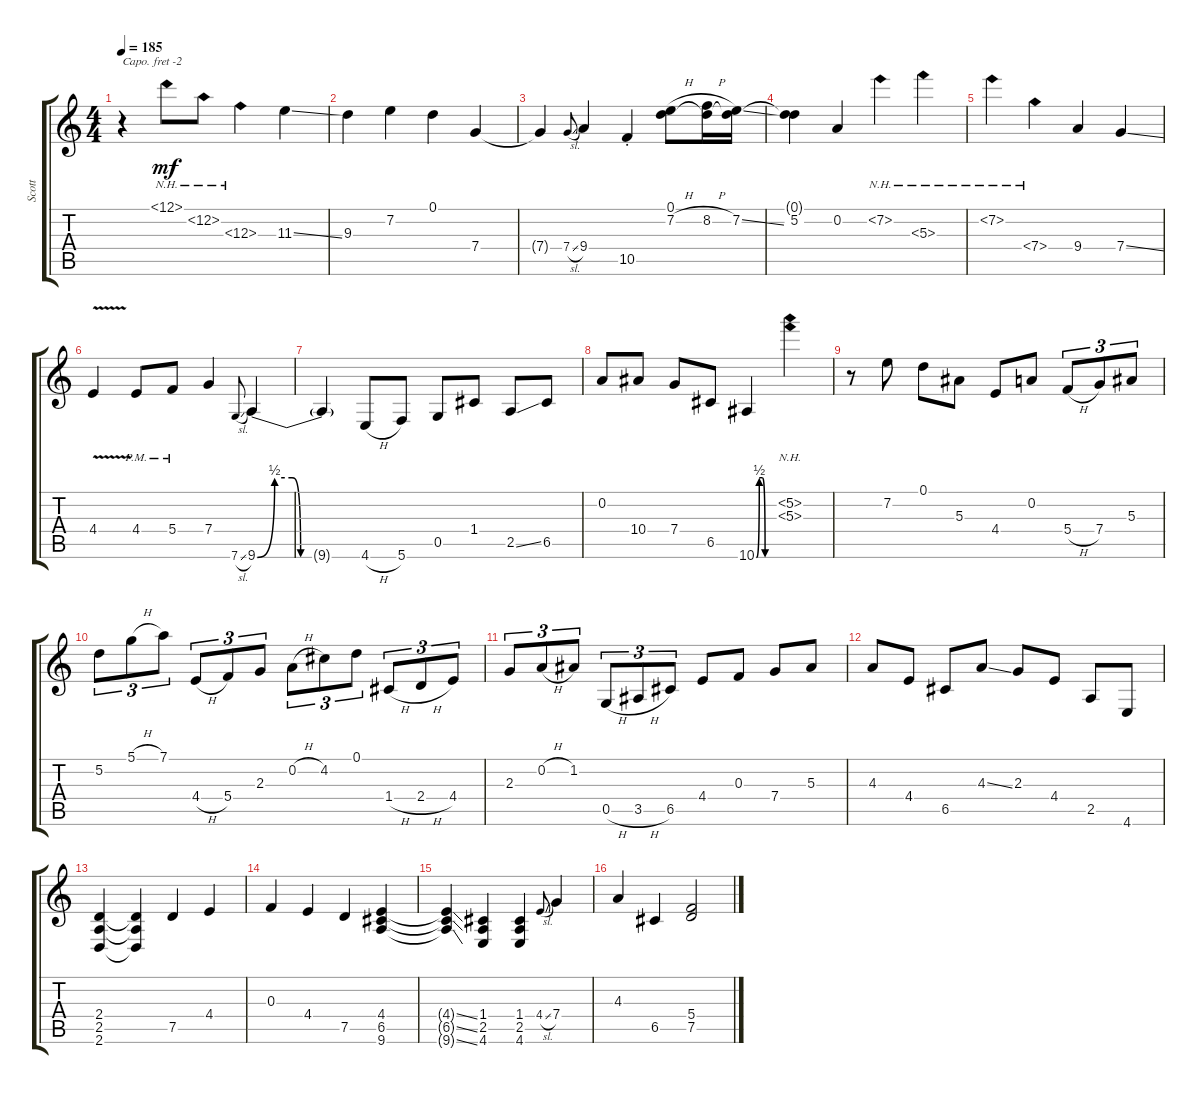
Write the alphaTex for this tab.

\track ("Scott" "Scott") {instrument overdrivenguitar}
\staff {score tabs}
\capo -2
\tuning (E4 B3 G3 D3 A2 D2) {hide}
\ts (4 4)
\tempo 185
\clef g2
\ks c
r.4{dy mf} 12.1{nh}.8 12.2{nh}.8 12.3{nh}.4 11.3{ss}.4 |
9.3.4 7.2.4 0.1.4 7.4.4 |
7.4{t}.4 7.4{sl}.8{gr onbeat} 9.4.4 10.5{st}.4 (0.1 7.2{h}).8 (0.1{t} 8.2{h}).16 (0.1{t} 7.2{ss}).16 |
(0.1{t} 5.2).4 0.2.4 7.2{nh}.4 5.3{nh}.4 |
7.2{nh}.4 7.4{nh}.4 9.4.4 7.4{ss}.4 |
4.4{v}.4 4.4{pm}.8 5.4{pm}.8 7.4.4 7.6{sl}.8{gr onbeat} 9.6{be (custom 0 0 10 2 20 2 25 0 60 0)}.4 |
9.6{t}.4 4.6{h}.8 5.6.8 0.5.8 1.4.8 2.5{ss}.8 6.5.8 |
0.2.8 10.4.8 7.4.8 6.5.8 10.6{be (custom 0 0 10 2 20 2 30 0 60 0)}.4 (5.2{nh} 5.3{nh}).4 |
r.8 7.2.8 0.1.8 5.3.8 4.4.8 0.2.8 5.4{h}.8{tu (3 2)} 7.4.8{tu (3 2)} 5.3.8{tu (3 2)} |
5.2.8{tu (3 2)} 5.1{h}.8{tu (3 2)} 7.1.8{tu (3 2)} 4.4{h}.8{tu (3 2)} 5.4.8{tu (3 2)} 2.3.8{tu (3 2)} 0.2{h}.8{tu (3 2)} 4.2.8{tu (3 2)} 0.1.8{tu (3 2)} 1.4{h}.8{tu (3 2)} 2.4{h}.8{tu (3 2)} 4.4.8{tu (3 2)} |
2.3.8{tu (3 2)} 0.2{h}.8{tu (3 2)} 1.2.8{tu (3 2)} 0.5{h}.8{tu (3 2)} 3.5{h}.8{tu (3 2)} 6.5.8{tu (3 2)} 4.4.8 0.3.8 7.4.8 5.3.8 |
4.3.8 4.4.8 6.5.8 4.3{ss}.8 2.3.8 4.4.8 2.5.8 4.6.8 |
(2.4 2.5 2.6).4 (2.4{t} 2.5{t} 2.6{t}).4 7.5.4 4.4.4 |
0.3.4 4.4.4 7.5.4 (4.4 6.5 9.6).4 |
(4.4{ss t} 6.5{ss t} 9.6{ss t}).4 (1.4 2.5 4.6).4 (1.4 2.5 4.6).4 4.4{sl}.8{gr onbeat} 7.4.4 |
4.3.4 6.5.4 (5.4 7.5).2
